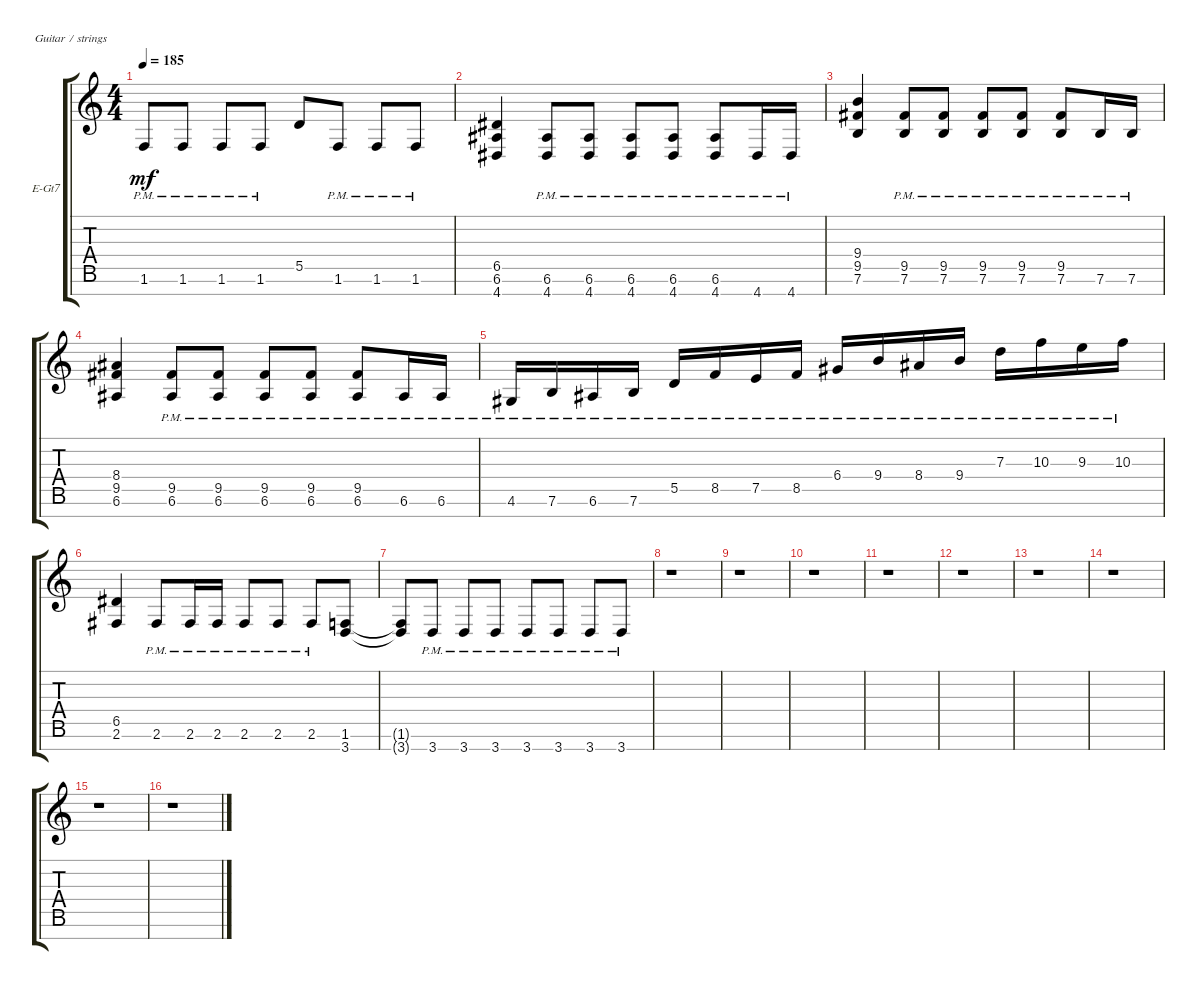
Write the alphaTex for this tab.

\defaultSystemsLayout 4
\bracketExtendMode groupsimilarinstruments
\firstSystemTrackNameOrientation horizontal
\otherSystemsTrackNameOrientation horizontal
\track ("Rhythm Guitar" "E-Gt7") {instrument overdrivenguitar}
\staff {score tabs}
\tuning (E4 B3 G3 D3 A2 E2 B1)
\ts (4 4)
\tempo 185
\clef g2
\ks c
1.6{pm}.8{dy mf} 1.6{pm}.8 1.6{pm}.8 1.6{pm}.8 5.5.8 1.6{pm}.8 1.6{pm}.8 1.6{pm}.8 |
(4.7 6.6 6.5).4 (4.7{pm} 6.6{pm}).8 (4.7{pm} 6.6{pm}).8 (4.7{pm} 6.6{pm}).8 (4.7{pm} 6.6{pm}).8 (4.7{pm} 6.6{pm}).8 4.7{pm}.16 4.7{pm}.16 |
(7.6 9.5 9.4).4 (7.6{pm} 9.5{pm}).8 (7.6{pm} 9.5{pm}).8 (7.6{pm} 9.5{pm}).8 (7.6{pm} 9.5{pm}).8 (7.6{pm} 9.5{pm}).8 7.6{pm}.16 7.6{pm}.16 |
(6.6 9.5 8.4).4 (6.6{pm} 9.5{pm}).8 (6.6{pm} 9.5{pm}).8 (6.6{pm} 9.5{pm}).8 (6.6{pm} 9.5{pm}).8 (6.6{pm} 9.5{pm}).8 6.6{pm}.16 6.6{pm}.16 |
4.6{pm}.16 7.6{pm}.16 6.6{pm}.16 7.6{pm}.16 5.5{pm}.16 8.5{pm}.16 7.5{pm}.16 8.5{pm}.16 6.4{pm}.16 9.4{pm}.16 8.4{pm}.16 9.4{pm}.16 7.3{pm}.16 10.3{pm}.16 9.3{pm}.16 10.3{pm}.16 |
(2.6 6.5).4 2.6{pm}.8 2.6{pm}.16 2.6{pm}.16 2.6{pm}.8 2.6{pm}.8 2.6{pm}.8 (1.6 3.7).8 |
(3.7{t} 1.6{t}).8 3.7{pm}.8 3.7{pm}.8 3.7{pm}.8 3.7{pm}.8 3.7{pm}.8 3.7{pm}.8 3.7{pm}.8 |
r.1 |
r.1 |
r.1 |
r.1 |
r.1 |
r.1 |
r.1 |
r.1 |
r.1
